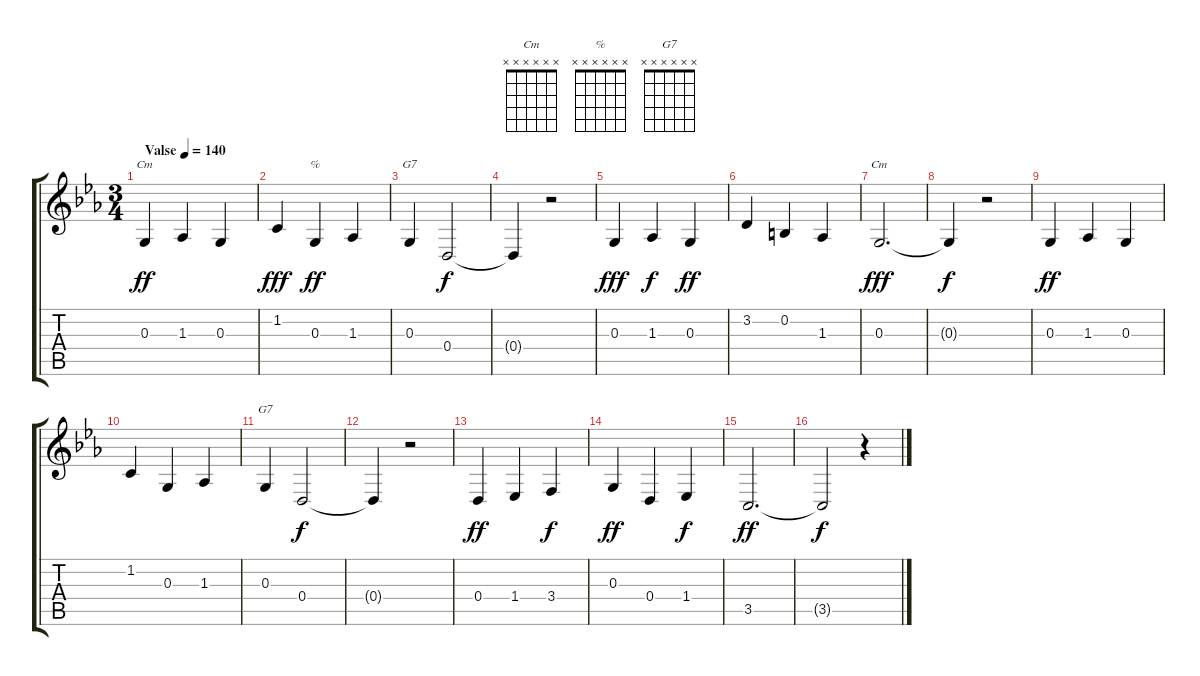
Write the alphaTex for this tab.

\track "" {instrument koto}
\staff {score tabs}
\tuning (E4 B3 G3 D3 A2 E2) {hide}
\chord ("Cm" 3 4 5 5 3 x) {barre 3}
\chord ("%" x x x x x x)
\chord ("G7" 1 0 0 0 2 3)
\chord ("Cm" x x x x x x)
\chord ("G7" x x x x x x)
\ts (3 4)
\tempo (140 "Valse")
\clef g2
\ks eb
0.3.4{ch "Cm" dy ff instrument koto} 1.3.4 0.3.4 |
1.2.4{dy fff} 0.3.4{ch "%" dy ff} 1.3.4 |
0.3.4{ch "G7"} 0.4.2{dy f} |
0.4{t}.4 r.2 |
0.3.4{dy fff} 1.3.4{dy f} 0.3.4{dy ff} |
3.2.4 0.2.4 1.3.4 |
0.3.2{d ch "Cm" dy fff} |
0.3{t}.4{dy f} r.2 |
0.3.4{dy ff} 1.3.4 0.3.4 |
1.2.4 0.3.4 1.3.4 |
0.3.4{ch "G7"} 0.4.2{dy f} |
0.4{t}.4 r.2 |
0.4.4{dy ff} 1.4.4 3.4.4{dy f} |
0.3.4{dy ff} 0.4.4 1.4.4{dy f} |
3.5.2{d dy ff} |
3.5{t}.2{dy f} r.4
